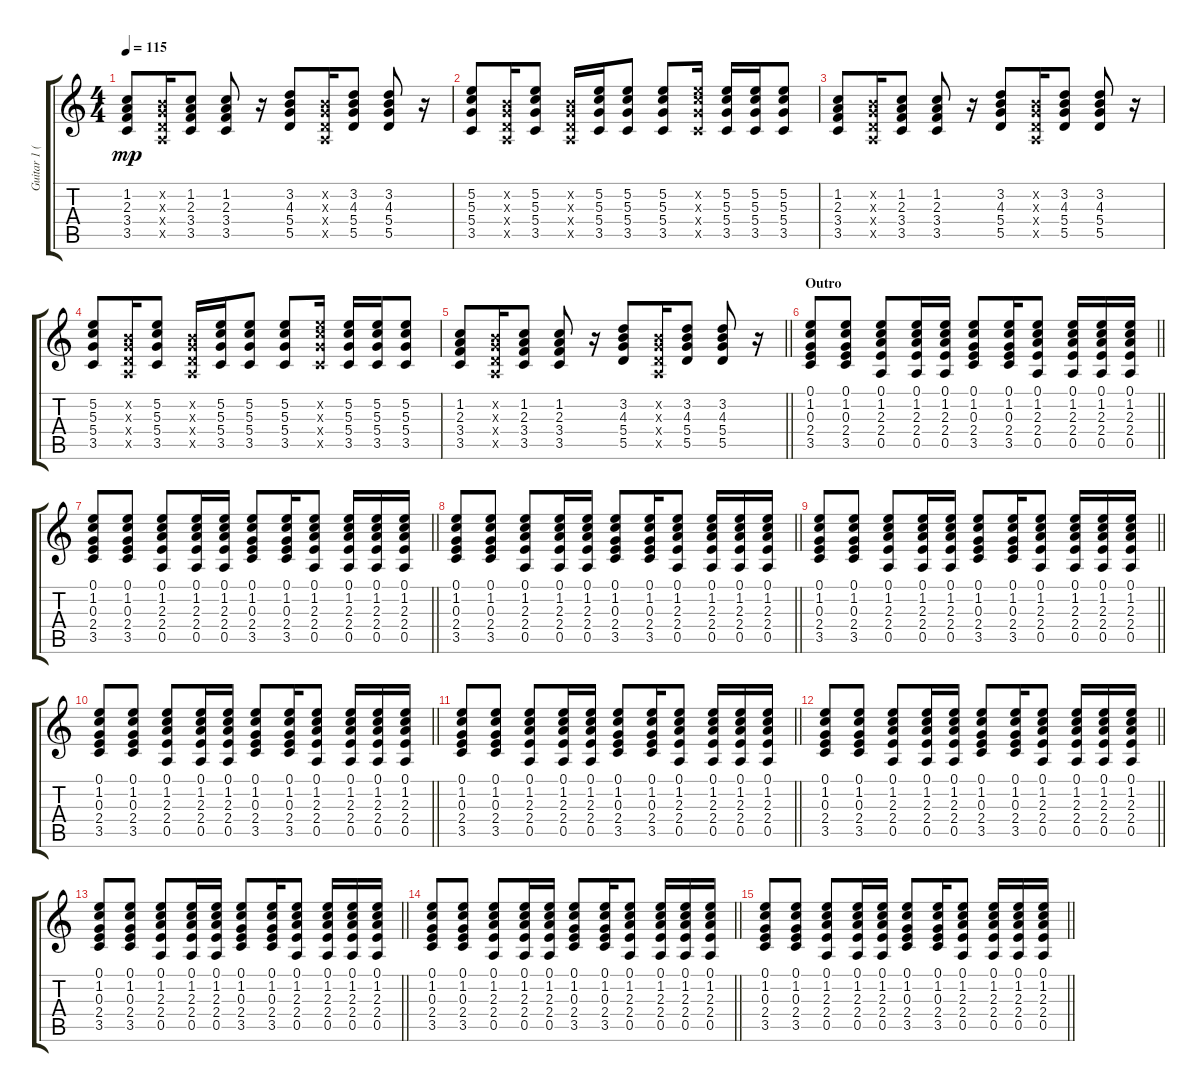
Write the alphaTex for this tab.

\track ("Guitar 1 (Acoustic)" "Guitar 1 (") {instrument acousticguitarsteel}
\staff {score tabs}
\tuning (E4 B3 G3 D3 A2 E2) {hide}
\ts (4 4)
\tempo 115
\clef g2
\ks c
(1.2 2.3 3.4 3.5).8{dy mp} (0.2{x} 0.3{x} 0.4{x} 0.5{x}).16 (1.2 2.3 3.4 3.5).8 (1.2 2.3 3.4 3.5).8 r.16 (3.2 4.3 5.4 5.5).8 (0.2{x} 0.3{x} 0.4{x} 0.5{x}).16 (3.2 4.3 5.4 5.5).8 (3.2 4.3 5.4 5.5).8 r.16 |
(5.2 5.3 5.4 3.5).8 (0.2{x} 0.3{x} 0.4{x} 0.5{x}).16 (5.2 5.3 5.4 3.5).8 (0.2{x} 0.3{x} 0.4{x} 0.5{x}).16 (5.2 5.3 5.4 3.5).16 (5.2 5.3 5.4 3.5).8 (5.2 5.3 5.4 3.5).8 (5.2{x} 5.3{x} 5.4{x} 3.5{x}).16 (5.2 5.3 5.4 3.5).16 (5.2 5.3 5.4 3.5).16 (5.2 5.3 5.4 3.5).8 |
(1.2 2.3 3.4 3.5).8 (0.2{x} 0.3{x} 0.4{x} 0.5{x}).16 (1.2 2.3 3.4 3.5).8 (1.2 2.3 3.4 3.5).8 r.16 (3.2 4.3 5.4 5.5).8 (0.2{x} 0.3{x} 0.4{x} 0.5{x}).16 (3.2 4.3 5.4 5.5).8 (3.2 4.3 5.4 5.5).8 r.16 |
(5.2 5.3 5.4 3.5).8 (0.2{x} 0.3{x} 0.4{x} 0.5{x}).16 (5.2 5.3 5.4 3.5).8 (0.2{x} 0.3{x} 0.4{x} 0.5{x}).16 (5.2 5.3 5.4 3.5).16 (5.2 5.3 5.4 3.5).8 (5.2 5.3 5.4 3.5).8 (5.2{x} 5.3{x} 5.4{x} 3.5{x}).16 (5.2 5.3 5.4 3.5).16 (5.2 5.3 5.4 3.5).16 (5.2 5.3 5.4 3.5).8 |
\barLineRight lightlight
(1.2 2.3 3.4 3.5).8 (0.2{x} 0.3{x} 0.4{x} 0.5{x}).16 (1.2 2.3 3.4 3.5).8 (1.2 2.3 3.4 3.5).8 r.16 (3.2 4.3 5.4 5.5).8 (0.2{x} 0.3{x} 0.4{x} 0.5{x}).16 (3.2 4.3 5.4 5.5).8 (3.2 4.3 5.4 5.5).8 r.16 |
\section ("" "Outro")
\barLineRight lightlight
(0.1 1.2 0.3 2.4 3.5).8 (0.1 1.2 0.3 2.4 3.5).8 (0.1 1.2 2.3 2.4 0.5).8 (0.1 1.2 2.3 2.4 0.5).16 (0.1 1.2 2.3 2.4 0.5).16 (0.1 1.2 0.3 2.4 3.5).8 (0.1 1.2 0.3 2.4 3.5).16 (0.1 1.2 2.3 2.4 0.5).8 (0.1 1.2 2.3 2.4 0.5).16 (0.1 1.2 2.3 2.4 0.5).16 (0.1 1.2 2.3 2.4 0.5).16 |
\barLineRight lightlight
(0.1 1.2 0.3 2.4 3.5).8 (0.1 1.2 0.3 2.4 3.5).8 (0.1 1.2 2.3 2.4 0.5).8 (0.1 1.2 2.3 2.4 0.5).16 (0.1 1.2 2.3 2.4 0.5).16 (0.1 1.2 0.3 2.4 3.5).8 (0.1 1.2 0.3 2.4 3.5).16 (0.1 1.2 2.3 2.4 0.5).8 (0.1 1.2 2.3 2.4 0.5).16 (0.1 1.2 2.3 2.4 0.5).16 (0.1 1.2 2.3 2.4 0.5).16 |
\barLineRight lightlight
(0.1 1.2 0.3 2.4 3.5).8 (0.1 1.2 0.3 2.4 3.5).8 (0.1 1.2 2.3 2.4 0.5).8 (0.1 1.2 2.3 2.4 0.5).16 (0.1 1.2 2.3 2.4 0.5).16 (0.1 1.2 0.3 2.4 3.5).8 (0.1 1.2 0.3 2.4 3.5).16 (0.1 1.2 2.3 2.4 0.5).8 (0.1 1.2 2.3 2.4 0.5).16 (0.1 1.2 2.3 2.4 0.5).16 (0.1 1.2 2.3 2.4 0.5).16 |
\barLineRight lightlight
(0.1 1.2 0.3 2.4 3.5).8 (0.1 1.2 0.3 2.4 3.5).8 (0.1 1.2 2.3 2.4 0.5).8 (0.1 1.2 2.3 2.4 0.5).16 (0.1 1.2 2.3 2.4 0.5).16 (0.1 1.2 0.3 2.4 3.5).8 (0.1 1.2 0.3 2.4 3.5).16 (0.1 1.2 2.3 2.4 0.5).8 (0.1 1.2 2.3 2.4 0.5).16 (0.1 1.2 2.3 2.4 0.5).16 (0.1 1.2 2.3 2.4 0.5).16 |
\barLineRight lightlight
(0.1 1.2 0.3 2.4 3.5).8 (0.1 1.2 0.3 2.4 3.5).8 (0.1 1.2 2.3 2.4 0.5).8 (0.1 1.2 2.3 2.4 0.5).16 (0.1 1.2 2.3 2.4 0.5).16 (0.1 1.2 0.3 2.4 3.5).8 (0.1 1.2 0.3 2.4 3.5).16 (0.1 1.2 2.3 2.4 0.5).8 (0.1 1.2 2.3 2.4 0.5).16 (0.1 1.2 2.3 2.4 0.5).16 (0.1 1.2 2.3 2.4 0.5).16 |
\barLineRight lightlight
(0.1 1.2 0.3 2.4 3.5).8 (0.1 1.2 0.3 2.4 3.5).8 (0.1 1.2 2.3 2.4 0.5).8 (0.1 1.2 2.3 2.4 0.5).16 (0.1 1.2 2.3 2.4 0.5).16 (0.1 1.2 0.3 2.4 3.5).8 (0.1 1.2 0.3 2.4 3.5).16 (0.1 1.2 2.3 2.4 0.5).8 (0.1 1.2 2.3 2.4 0.5).16 (0.1 1.2 2.3 2.4 0.5).16 (0.1 1.2 2.3 2.4 0.5).16 |
\barLineRight lightlight
(0.1 1.2 0.3 2.4 3.5).8{volume 0} (0.1 1.2 0.3 2.4 3.5).8 (0.1 1.2 2.3 2.4 0.5).8 (0.1 1.2 2.3 2.4 0.5).16 (0.1 1.2 2.3 2.4 0.5).16 (0.1 1.2 0.3 2.4 3.5).8 (0.1 1.2 0.3 2.4 3.5).16 (0.1 1.2 2.3 2.4 0.5).8 (0.1 1.2 2.3 2.4 0.5).16 (0.1 1.2 2.3 2.4 0.5).16 (0.1 1.2 2.3 2.4 0.5).16 |
\barLineRight lightlight
(0.1 1.2 0.3 2.4 3.5).8 (0.1 1.2 0.3 2.4 3.5).8 (0.1 1.2 2.3 2.4 0.5).8 (0.1 1.2 2.3 2.4 0.5).16 (0.1 1.2 2.3 2.4 0.5).16 (0.1 1.2 0.3 2.4 3.5).8 (0.1 1.2 0.3 2.4 3.5).16 (0.1 1.2 2.3 2.4 0.5).8 (0.1 1.2 2.3 2.4 0.5).16 (0.1 1.2 2.3 2.4 0.5).16 (0.1 1.2 2.3 2.4 0.5).16 |
\barLineRight lightlight
(0.1 1.2 0.3 2.4 3.5).8 (0.1 1.2 0.3 2.4 3.5).8 (0.1 1.2 2.3 2.4 0.5).8 (0.1 1.2 2.3 2.4 0.5).16 (0.1 1.2 2.3 2.4 0.5).16 (0.1 1.2 0.3 2.4 3.5).8 (0.1 1.2 0.3 2.4 3.5).16 (0.1 1.2 2.3 2.4 0.5).8 (0.1 1.2 2.3 2.4 0.5).16 (0.1 1.2 2.3 2.4 0.5).16 (0.1 1.2 2.3 2.4 0.5).16 |
\barLineRight lightlight
(0.1 1.2 0.3 2.4 3.5).8 (0.1 1.2 0.3 2.4 3.5).8 (0.1 1.2 2.3 2.4 0.5).8 (0.1 1.2 2.3 2.4 0.5).16 (0.1 1.2 2.3 2.4 0.5).16 (0.1 1.2 0.3 2.4 3.5).8 (0.1 1.2 0.3 2.4 3.5).16 (0.1 1.2 2.3 2.4 0.5).8 (0.1 1.2 2.3 2.4 0.5).16 (0.1 1.2 2.3 2.4 0.5).16 (0.1 1.2 2.3 2.4 0.5).16
